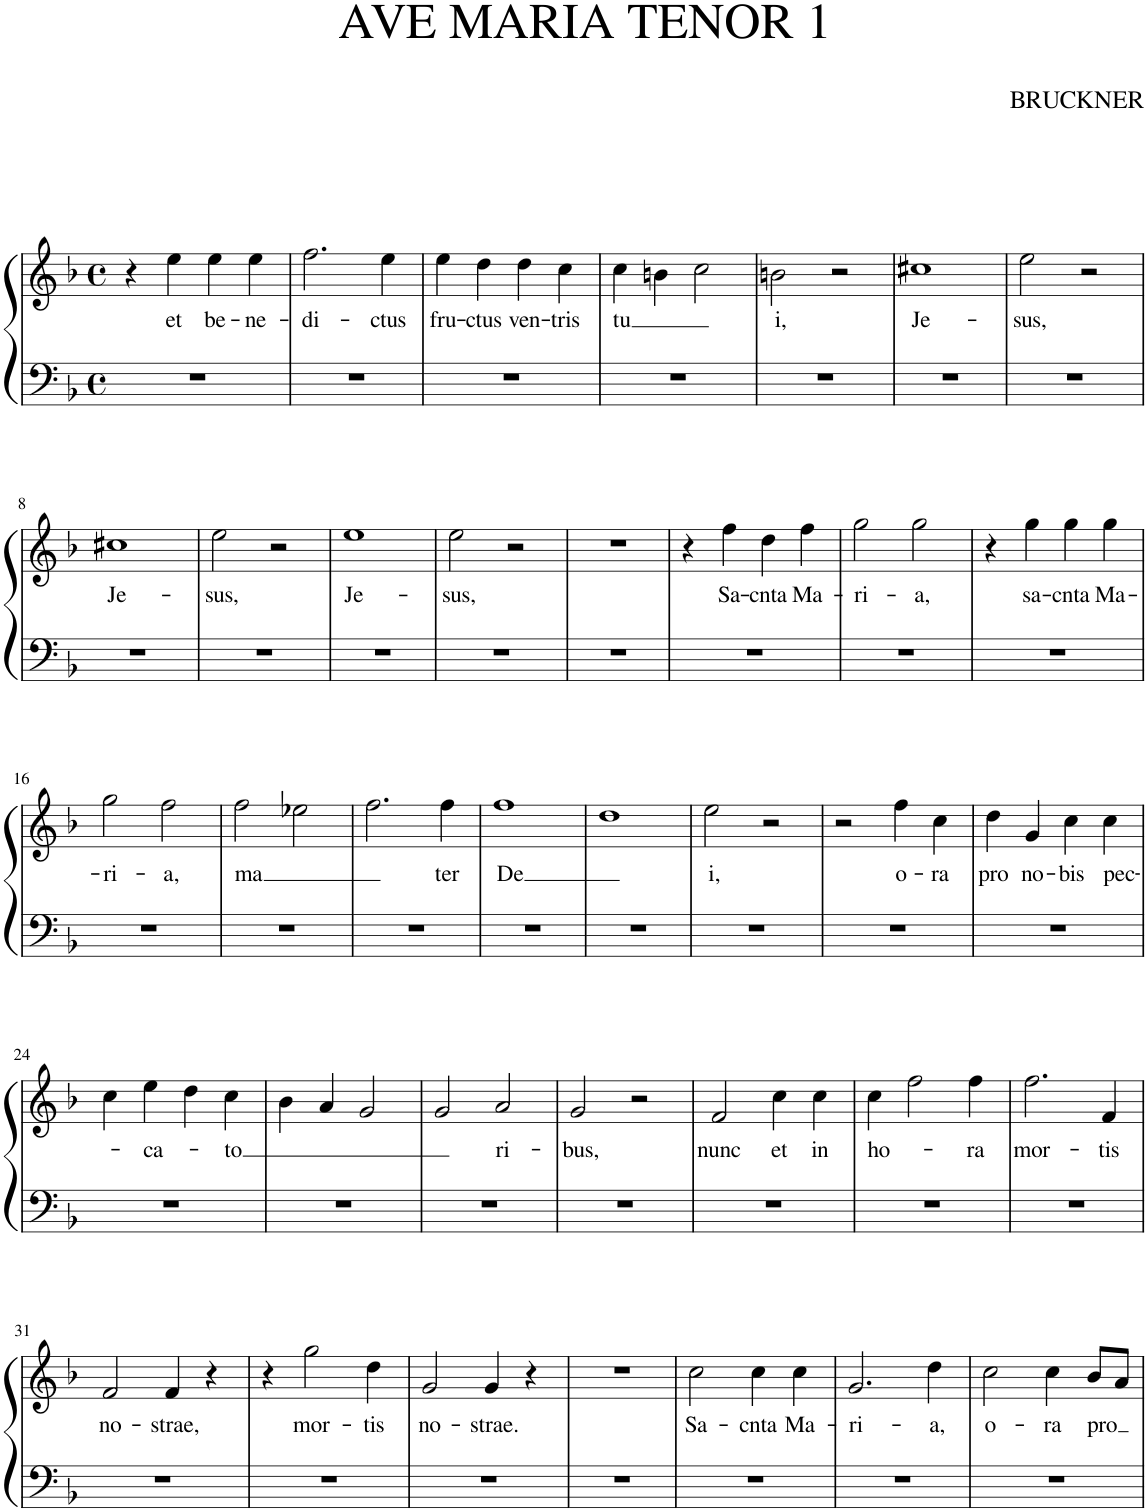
**kern	**kern	**text
*part1	*part1	*part1
*staff2	*staff1	*staff1
*I"Piano	*	*
*I'Pno.	*	*
*clefF4	*clefG2	*
*k[b-]	*k[b-]	*
*M4/4	*M4/4	*
*met(c)	*met(c)	*
=1	=1	=1
1r	4r	.
!	!	!LO:LY:b
.	4ee\	et
!	!	!LO:LY:b
.	4ee\	be-
!	!	!LO:LY:b
.	4ee\	-ne-
=2	=2	=2
!	!	!LO:LY:b
1r	2.ff\	-di-
!	!	!LO:LY:b
.	4ee\	-ctus
=3	=3	=3
!	!	!LO:LY:b
1r	4ee\	fru-
!	!	!LO:LY:b
.	4dd\	-ctus
!	!	!LO:LY:b
.	4dd\	ven-
!	!	!LO:LY:b
.	4cc\	-tris
=4	=4	=4
!	!	!LO:LY:b
1r	4cc\	tu
.	4bn\	.
.	2cc\	.
=5	=5	=5
!	!	!LO:LY:b
1r	2bn\	i,
.	2r	.
=6	=6	=6
!	!	!LO:LY:b
1r	1cc#X	Je-
=7	=7	=7
!	!	!LO:LY:b
1r	2ee\	-sus,
.	2r	.
!!LO:LB:g=z
=8	=8	=8
!	!	!LO:LY:b
1r	1cc#X	Je-
=9	=9	=9
!	!	!LO:LY:b
1r	2ee\	-sus,
.	2r	.
=10	=10	=10
!	!	!LO:LY:b
1r	1ee	Je-
=11	=11	=11
!	!	!LO:LY:b
1r	2ee\	-sus,
.	2r	.
=12	=12	=12
1r	1r	.
=13	=13	=13
1r	4r	.
!	!	!LO:LY:b
.	4ff\	Sa-
!	!	!LO:LY:b
.	4dd\	-cnta
!	!	!LO:LY:b
.	4ff\	Ma-
=14	=14	=14
!	!	!LO:LY:b
1r	2gg\	-ri-
!	!	!LO:LY:b
.	2gg\	-a,
=15	=15	=15
1r	4r	.
!	!	!LO:LY:b
.	4gg\	sa-
!	!	!LO:LY:b
.	4gg\	-cnta
!	!	!LO:LY:b
.	4gg\	Ma-
!!LO:LB:g=z
=16	=16	=16
!	!	!LO:LY:b
1r	2gg\	-ri-
!	!	!LO:LY:b
.	2ff\	-a,
=17	=17	=17
!	!	!LO:LY:b
1r	2ff\	ma
.	2ee-X\	.
=18	=18	=18
1r	2.ff\	.
!	!	!LO:LY:b
.	4ff\	ter
=19	=19	=19
!	!	!LO:LY:b
1r	1ff	De
=20	=20	=20
1r	1dd	.
=21	=21	=21
!	!	!LO:LY:b
1r	2ee\	i,
.	2r	.
=22	=22	=22
1r	2r	.
!	!	!LO:LY:b
.	4ff\	o-
!	!	!LO:LY:b
.	4cc\	-ra
=23	=23	=23
!	!	!LO:LY:b
1r	4dd\	pro
!	!	!LO:LY:b
.	4g/	no-
!	!	!LO:LY:b
.	4cc\	-bis
!	!	!LO:LY:b
.	4cc\	pec-
!!LO:LB:g=z
=24	=24	=24
1r	4cc\	.
!	!	!LO:LY:b
.	4ee\	-ca-
.	4dd\	.
!	!	!LO:LY:b
.	4cc\	-to
=25	=25	=25
1r	4b-\	.
.	4a/	.
.	2g/	.
=26	=26	=26
1r	2g/	.
!	!	!LO:LY:b
.	2a/	ri-
=27	=27	=27
!	!	!LO:LY:b
1r	2g/	-bus,
.	2r	.
=28	=28	=28
!	!	!LO:LY:b
1r	2f/	nunc
!	!	!LO:LY:b
.	4cc\	et
!	!	!LO:LY:b
.	4cc\	in
=29	=29	=29
!	!	!LO:LY:b
1r	4cc\	ho-
.	2ff\	.
!	!	!LO:LY:b
.	4ff\	-ra
=30	=30	=30
!	!	!LO:LY:b
1r	2.ff\	mor-
!	!	!LO:LY:b
.	4f/	-tis
!!LO:LB:g=z
=31	=31	=31
!	!	!LO:LY:b
1r	2f/	no-
!	!	!LO:LY:b
.	4f/	-strae,
.	4r	.
=32	=32	=32
1r	4r	.
!	!	!LO:LY:b
.	2gg\	mor-
!	!	!LO:LY:b
.	4dd\	-tis
=33	=33	=33
!	!	!LO:LY:b
1r	2g/	no-
!	!	!LO:LY:b
.	4g/	-strae.
.	4r	.
=34	=34	=34
1r	1r	.
=35	=35	=35
!	!	!LO:LY:b
1r	2cc\	Sa-
!	!	!LO:LY:b
.	4cc\	-cnta
!	!	!LO:LY:b
.	4cc\	Ma-
=36	=36	=36
!	!	!LO:LY:b
1r	2.g/	-ri-
!	!	!LO:LY:b
.	4dd\	-a,
=37	=37	=37
!	!	!LO:LY:b
1r	2cc\	o-
!	!	!LO:LY:b
.	4cc\	-ra
!	!	!LO:LY:b
.	8b-/L	pro
.	8a/J	.
=	=	=
*-	*-	*-
